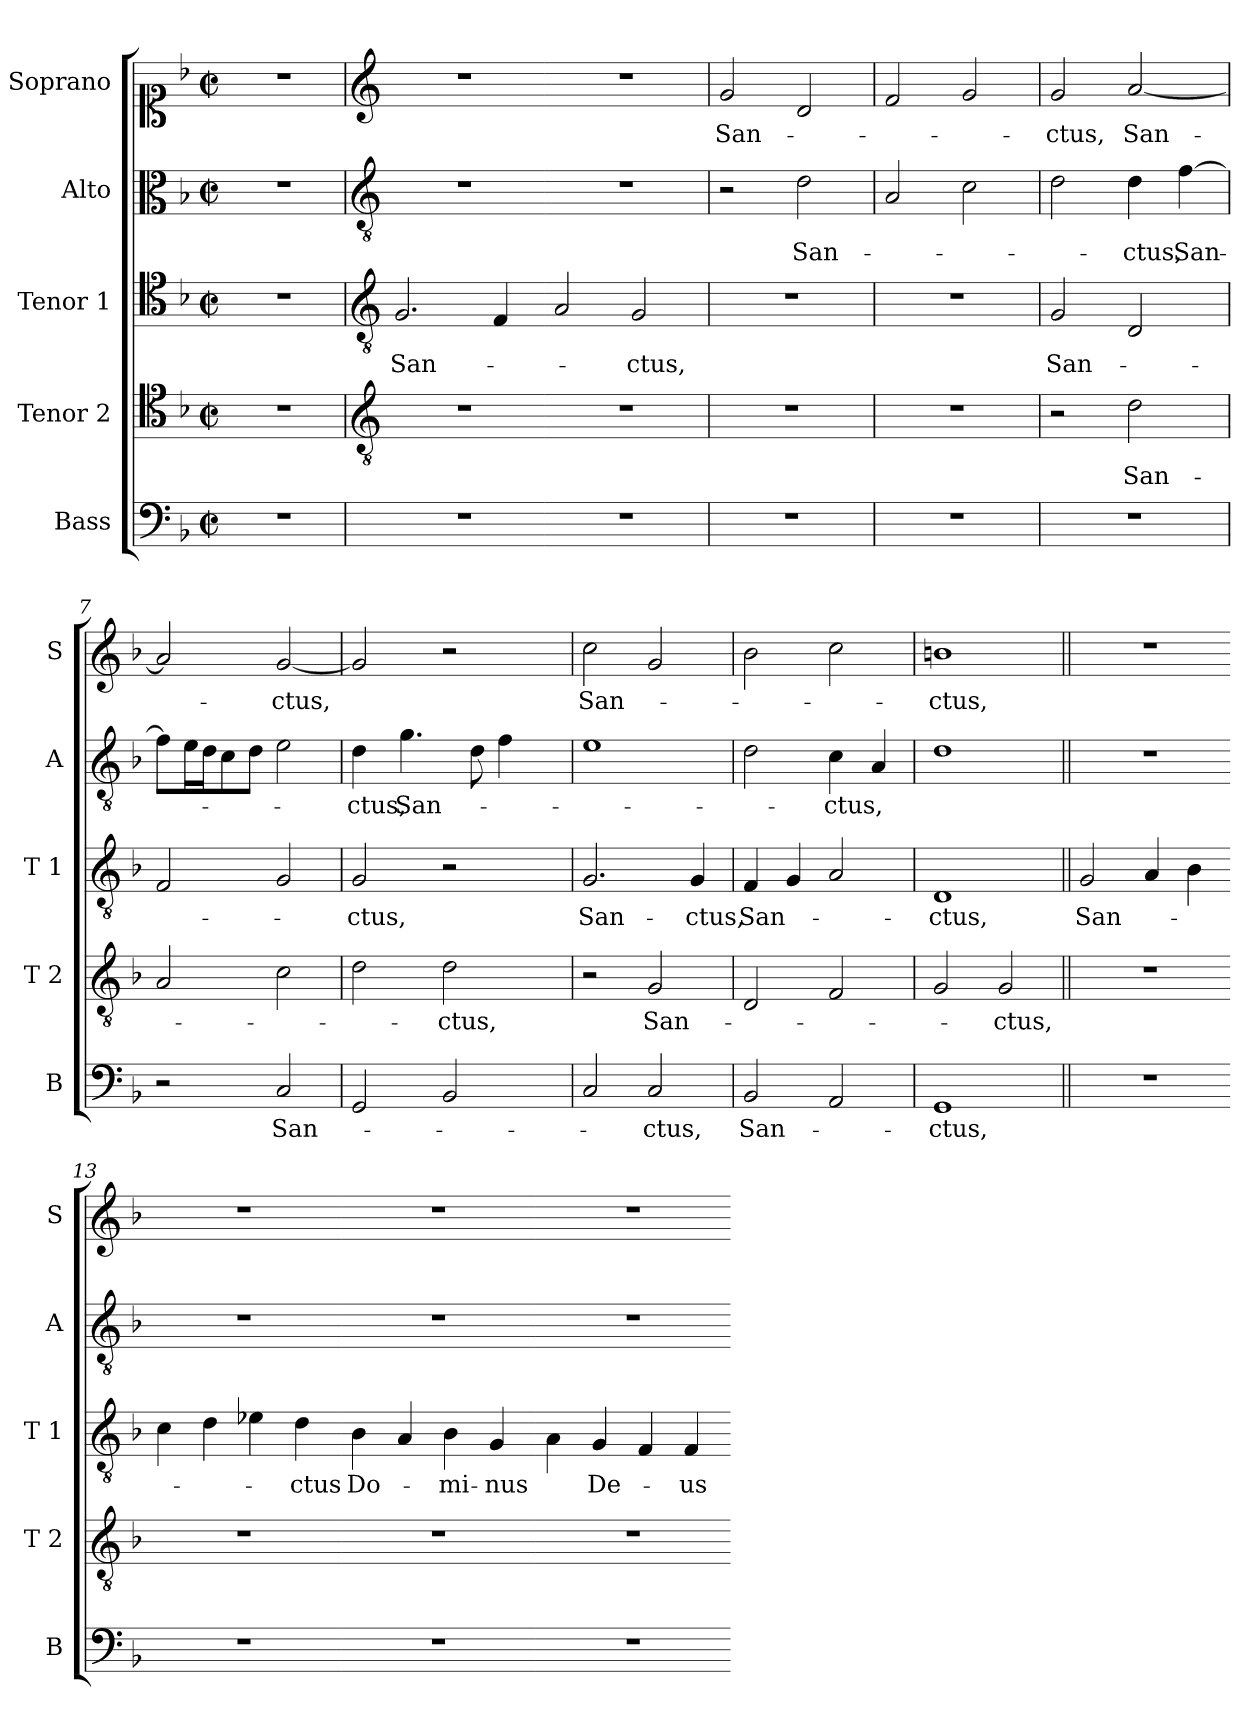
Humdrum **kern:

**kern	**text	**kern	**text	**kern	**text	**kern	**text	**kern	**text
*part5	*part5	*part4	*part4	*part3	*part3	*part2	*part2	*part1	*part1
*staff5	*staff5	*staff4	*staff4	*staff3	*staff3	*staff2	*staff2	*staff1	*staff1
*I"Bass	*	*I"Tenor 2	*	*I"Tenor 1	*	*I"Alto	*	*I"Soprano	*
*I'B	*	*I'T 2	*	*I'T 1	*	*I'A	*	*I'S	*
*clefF4	*	*clefC4	*	*clefC4	*	*clefC3	*	*clefC1	*
*k[b-]	*	*k[b-]	*	*k[b-]	*	*k[b-]	*	*k[b-]	*
*F:	*	*F:	*	*F:	*	*F:	*	*F:	*
*M2/2	*	*M2/2	*	*M2/2	*	*M2/2	*	*M2/2	*
*met(c|)	*	*met(c|)	*	*met(c|)	*	*met(c|)	*	*met(c|)	*
=1	=1	=1	=1	=1	=1	=1	=1	=1	=1
1r	.	1r	.	1r	.	1r	.	1r	.
=2	=2	=2	=2	=2	=2	=2	=2	=2	=2
*	*	*clefGv2	*	*clefGv2	*	*clefGv2	*	*clefG2	*
!	!	!	!	!	!LO:LY:b	!	!	!	!
1r	.	1r	.	2.G/	San-	1r	.	1r	.
.	.	.	.	4F/	.	.	.	.	.
=3-	=3-	=3-	=3-	=3-	=3-	=3-	=3-	=3-	=3-
1r	.	1r	.	2A/	.	1r	.	1r	.
!	!	!	!	!	!LO:LY:b	!	!	!	!
.	.	.	.	2G/	-ctus,	.	.	.	.
=4	=4	=4	=4	=4	=4	=4	=4	=4	=4
!	!	!	!	!	!	!	!	!	!LO:LY:b
1r	.	1r	.	1r	.	2r	.	2g/	San-
!	!	!	!	!	!	!	!LO:LY:b	!	!
.	.	.	.	.	.	2d\	San-	2d/	.
=5	=5	=5	=5	=5	=5	=5	=5	=5	=5
1r	.	1r	.	1r	.	2A/	.	2f/	.
.	.	.	.	.	.	2c\	.	2g/	.
=6	=6	=6	=6	=6	=6	=6	=6	=6	=6
!	!	!	!	!	!LO:LY:b	!	!	!	!LO:LY:b
1r	.	2r	.	2G/	San-	2d\	.	2g/	-ctus,
!	!	!	!LO:LY:b	!	!	!	!LO:LY:b	!	!LO:LY:b
.	.	2d\	San-	2D/	.	4d\	-ctus,	[2a/	San-
!	!	!	!	!	!	!	!LO:LY:b	!	!
.	.	.	.	.	.	[4f\	San-	.	.
!!LO:LB:g=z
=7	=7	=7	=7	=7	=7	=7	=7	=7	=7
2r	.	2A/	.	2F/	.	8f\L]	.	2a/]	.
.	.	.	.	.	.	16e\L	.	.	.
.	.	.	.	.	.	16d\J	.	.	.
.	.	.	.	.	.	8c\	.	.	.
.	.	.	.	.	.	8d\J	.	.	.
!	!LO:LY:b	!	!	!	!	!	!	!	!LO:LY:b
2C/	San-	2c\	.	2G/	.	2e\	.	[2g/	-ctus,
=8	=8	=8	=8	=8	=8	=8	=8	=8	=8
!	!	!	!	!	!LO:LY:b	!	!LO:LY:b	!	!
2GG/	.	2d\	.	2G/	-ctus,	4d\	-ctus,	2g/]	.
!	!	!	!	!	!	!	!LO:LY:b	!	!
.	.	.	.	.	.	4.g\	San-	.	.
!	!	!	!LO:LY:b	!	!	!	!	!	!
2BB-/	.	2d\	-ctus,	2r	.	.	.	2r	.
.	.	.	.	.	.	8d\	.	.	.
.	.	.	.	.	.	4f\	.	.	.
=9	=9	=9	=9	=9	=9	=9	=9	=9	=9
!	!	!	!	!	!LO:LY:b	!	!	!	!LO:LY:b
2C/	.	2r	.	2.G/	San-	1e	.	2cc\	San-
!	!LO:LY:b	!	!LO:LY:b	!	!	!	!	!	!
2C/	-ctus,	2G/	San-	.	.	.	.	2g/	.
!	!	!	!	!	!LO:LY:b	!	!	!	!
.	.	.	.	4G/	-ctus,	.	.	.	.
=10	=10	=10	=10	=10	=10	=10	=10	=10	=10
!	!LO:LY:b	!	!	!	!LO:LY:b	!	!	!	!
2BB-/	San-	2D/	.	4F/	San-	2d\	.	2b-\	.
.	.	.	.	4G/	.	.	.	.	.
!	!	!	!	!	!	!	!LO:LY:b	!	!
2AA/	.	2F/	.	2A/	.	4c\	-ctus,	2cc\	.
.	.	.	.	.	.	4A/	.	.	.
=11	=11	=11	=11	=11	=11	=11	=11	=11	=11
!	!LO:LY:b	!	!	!	!LO:LY:b	!	!	!	!LO:LY:b
1GG	-ctus,	2G/	.	1D	-ctus,	1d	.	1bn	-ctus,
!	!	!	!LO:LY:b	!	!	!	!	!	!
.	.	2G/	-ctus,	.	.	.	.	.	.
!!LO:LB:g=z
=12||	=12||	=12||	=12||	=12||	=12||	=12||	=12||	=12||	=12||
!	!	!	!	!	!LO:LY:b	!	!	!	!
1r	.	1r	.	2G/	San-	1r	.	1r	.
.	.	.	.	4A/	.	.	.	.	.
.	.	.	.	4B-\	.	.	.	.	.
=13-	=13-	=13-	=13-	=13-	=13-	=13-	=13-	=13-	=13-
1r	.	1r	.	4c\	.	1r	.	1r	.
.	.	.	.	4d\	.	.	.	.	.
.	.	.	.	4e-X\	.	.	.	.	.
!	!	!	!	!	!LO:LY:b	!	!	!	!
.	.	.	.	4d\	-ctus	.	.	.	.
=14-	=14-	=14-	=14-	=14-	=14-	=14-	=14-	=14-	=14-
!	!	!	!	!	!LO:LY:b	!	!	!	!
1r	.	1r	.	4B-\	Do-	1r	.	1r	.
.	.	.	.	4A/	.	.	.	.	.
!	!	!	!	!	!LO:LY:b	!	!	!	!
.	.	.	.	4B-\	-mi-	.	.	.	.
!	!	!	!	!	!LO:LY:b	!	!	!	!
.	.	.	.	4G/	-nus	.	.	.	.
=15-	=15-	=15-	=15-	=15-	=15-	=15-	=15-	=15-	=15-
1r	.	1r	.	4A\	.	1r	.	1r	.
!	!	!	!	!	!LO:LY:b	!	!	!	!
.	.	.	.	4G/	De-	.	.	.	.
.	.	.	.	4F/	.	.	.	.	.
!	!	!	!	!	!LO:LY:b	!	!	!	!
.	.	.	.	4F/	-us	.	.	.	.
=-	=-	=-	=-	=-	=-	=-	=-	=-	=-
*-	*-	*-	*-	*-	*-	*-	*-	*-	*-
